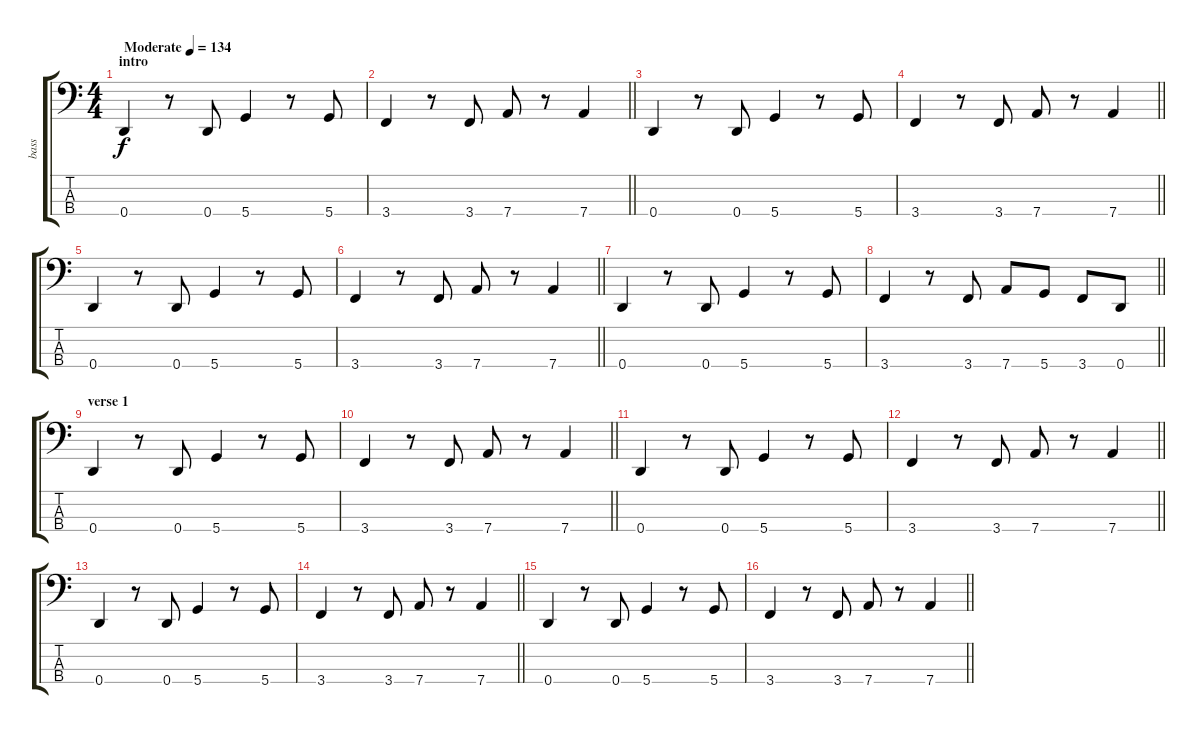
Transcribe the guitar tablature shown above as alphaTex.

\track ("bass" "bass") {instrument acousticbass}
\staff {score tabs}
\tuning (G2 D2 A1 D1) {hide}
\ts (4 4)
\section ("" "intro")
\tempo (134 "Moderate")
\clef f4
\ks c
0.4.4{dy f instrument acousticbass} r.8 0.4.8 5.4.4 r.8 5.4.8 |
\barLineRight lightlight
3.4.4 r.8 3.4.8 7.4.8 r.8 7.4.4 |
0.4.4 r.8 0.4.8 5.4.4 r.8 5.4.8 |
\barLineRight lightlight
3.4.4 r.8 3.4.8 7.4.8 r.8 7.4.4 |
0.4.4 r.8 0.4.8 5.4.4 r.8 5.4.8 |
\barLineRight lightlight
3.4.4 r.8 3.4.8 7.4.8 r.8 7.4.4 |
0.4.4 r.8 0.4.8 5.4.4 r.8 5.4.8 |
\barLineRight lightlight
3.4.4 r.8 3.4.8 7.4.8 5.4.8 3.4.8 0.4.8 |
\section ("" "verse 1")
0.4.4 r.8 0.4.8 5.4.4 r.8 5.4.8 |
\barLineRight lightlight
3.4.4 r.8 3.4.8 7.4.8 r.8 7.4.4 |
0.4.4 r.8 0.4.8 5.4.4 r.8 5.4.8 |
\barLineRight lightlight
3.4.4 r.8 3.4.8 7.4.8 r.8 7.4.4 |
0.4.4 r.8 0.4.8 5.4.4 r.8 5.4.8 |
\barLineRight lightlight
3.4.4 r.8 3.4.8 7.4.8 r.8 7.4.4 |
0.4.4 r.8 0.4.8 5.4.4 r.8 5.4.8 |
\barLineRight lightlight
3.4.4 r.8 3.4.8 7.4.8 r.8 7.4.4
